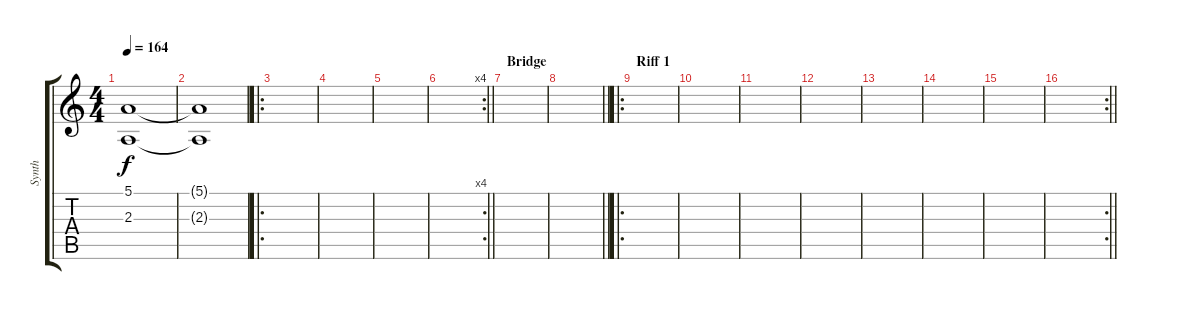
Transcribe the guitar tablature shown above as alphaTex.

\track ("Synth" "Synth") {instrument pad8sweep}
\staff {score tabs}
\tuning (E4 B3 G3 D3 A2 E2) {hide}
\ts (4 4)
\tempo 164
\clef g2
\ks c
(5.1 2.3).1{dy f} |
(5.1{t} 2.3{t}).1 |
\ro
|
|
|
\rc 4
\barLineRight lightlight
|
\section ("" "Bridge")
|
\barLineRight lightlight
|
\ro
\section ("" "Riff 1")
|
|
|
|
|
|
|
\rc 2
\barLineRight lightlight
